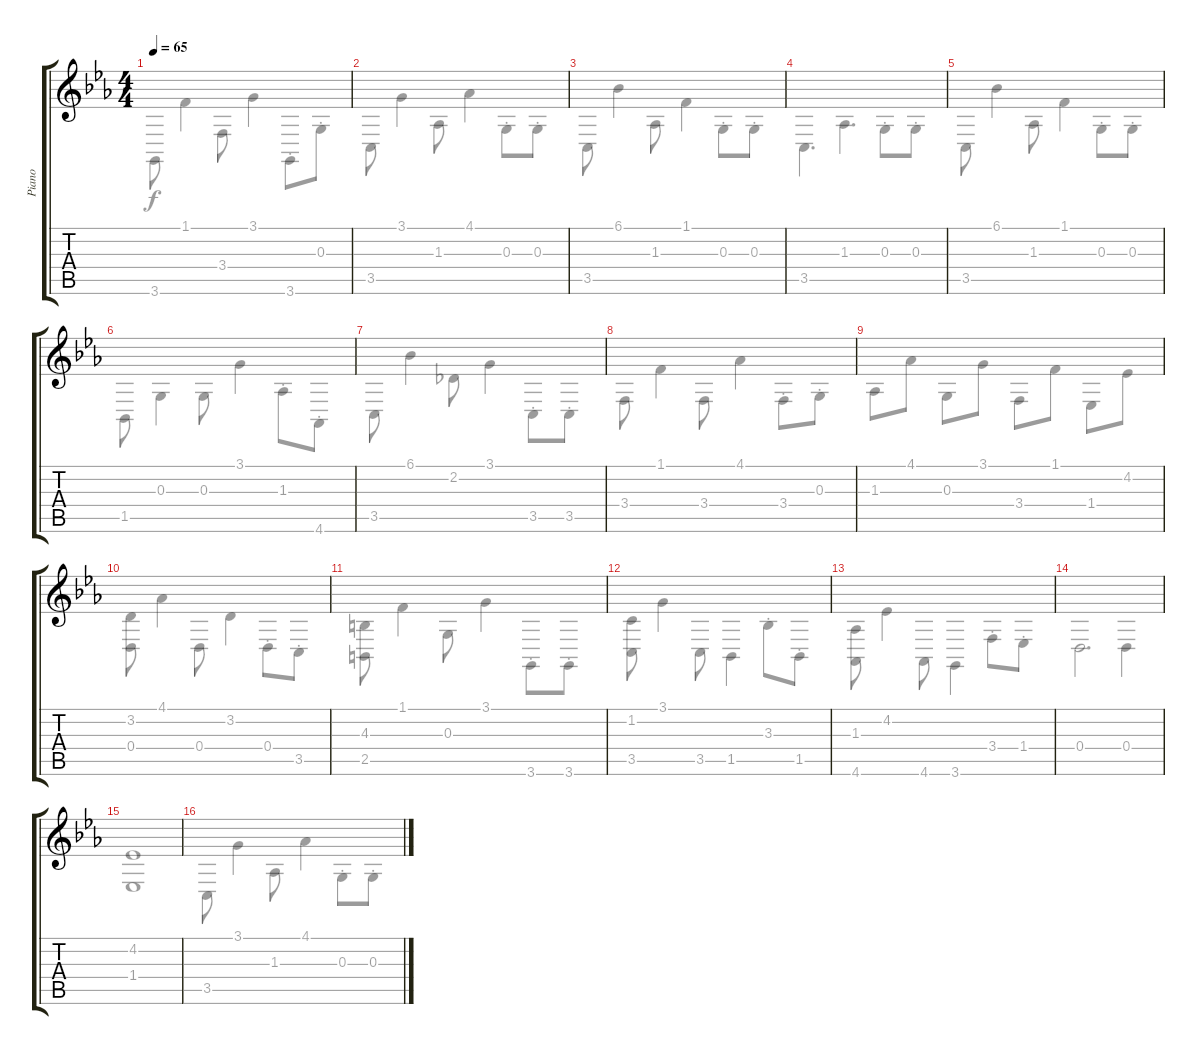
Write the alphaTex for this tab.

\track ("Piano" "Piano") {instrument acousticgrandpiano}
\staff {score tabs}
\tuning (E4 B3 G3 D3 A2 E2) {hide}
\voice
\ts (4 4)
\tempo 65
\clef g2
\ks cminor
|
|
|
|
|
|
|
|
|
|
|
|
|
|
|
\voice
\clef g2
\ks cminor
3.6.8{dy f} 1.1.4 3.4.8 3.1.4 3.6{st}.8 0.3{st}.8 |
3.5.8 3.1.4 1.3.8 4.1.4 0.3{st}.8 0.3{st}.8 |
3.5.8 6.1.4 1.3.8 1.1.4 0.3{st}.8 0.3{st}.8 |
3.5.4{d} 1.3.4{d} 0.3{st}.8 0.3{st}.8 |
3.5.8 6.1.4 1.3.8 1.1.4 0.3{st}.8 0.3{st}.8 |
1.5.8 0.3.4 0.3.8 3.1.4 1.3{st}.8 4.6{st}.8 |
3.5.8 6.1.4 2.2.8 3.1.4 3.5{st}.8 3.5{st}.8 |
3.4.8 1.1.4 3.4.8 4.1.4 3.4{st}.8 0.3{st}.8 |
1.3.8 4.1.8 0.3.8 3.1.8 3.4.8 1.1.8 1.4.8 4.2.8 |
(3.2 0.4).8 4.1.4 0.4.8 3.2.4 0.4{st}.8 3.5{st}.8 |
(4.3 2.5).8 1.1.4 0.3.8 3.1.4 3.6{st}.8 3.6{st}.8 |
(1.2 3.5).8 3.1.4 3.5.8 1.5.4 3.3{st}.8 1.5{st}.8 |
(1.3 4.6).8 4.2.4 4.6.8 3.6.4 3.4{st}.8 1.4{st}.8 |
0.4.2{d} 0.4.4 |
(4.2 1.4).1 |
3.5.8 3.1.4 1.3.8 4.1.4 0.3{st}.8 0.3{st}.8
